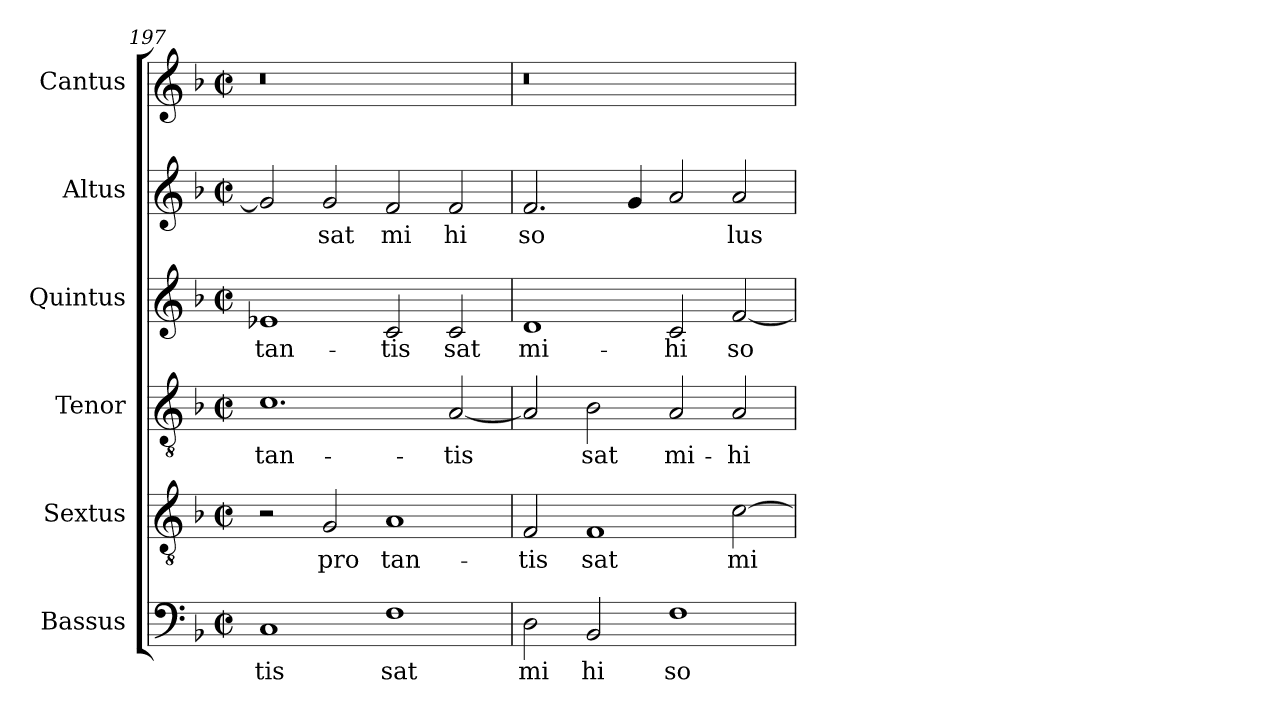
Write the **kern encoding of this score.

**kern	**text	**kern	**text	**kern	**text	**kern	**text	**kern	**text	**kern
*part6	*part6	*part5	*part5	*part4	*part4	*part3	*part3	*part2	*part2	*part1
*staff6	*staff6	*staff5	*staff5	*staff4	*staff4	*staff3	*staff3	*staff2	*staff2	*staff1
*I"Bassus	*	*I"Sextus	*	*I"Tenor	*	*I"Quintus	*	*I"Altus	*	*I"Cantus
*I'Bassus	*	*I'Sextus	*	*I'Tenor	*	*I'Quintus	*	*I'Altus	*	*I'Cantus
*clefF4	*	*clefGv2	*	*clefGv2	*	*clefG2	*	*clefG2	*	*clefG2
*k[b-]	*	*k[b-]	*	*k[b-]	*	*k[b-]	*	*k[b-]	*	*k[b-]
*F:	*	*F:	*	*F:	*	*F:	*	*F:	*	*F:
*M2/2	*	*M2/2	*	*M2/2	*	*M2/2	*	*M2/2	*	*M2/2
*met(c|)	*	*met(c|)	*	*met(c|)	*	*met(c|)	*	*met(c|)	*	*met(c|)
=197	=197	=197	=197	=197	=197	=197	=197	=197	=197	=197
!	!LO:LY:b:cj	!	!	!	!LO:LY:b:cj	!	!LO:LY:b:cj	!	!	!
1C	tis	2r	.	1.c	tan-	1e-X	tan-	2g/]	.	0r
!	!	!	!LO:LY:b:cj	!	!	!	!	!	!LO:LY:b:cj	!
.	.	2G/	pro	.	.	.	.	2g/	sat	.
!	!LO:LY:b:cj	!	!LO:LY:b:cj	!	!	!	!LO:LY:b:cj	!	!LO:LY:b:cj	!
1F	sat	1A	tan-	.	.	2c/	-tis	2f/	mi	.
!	!	!	!	!	!LO:LY:b:cj	!	!LO:LY:b:cj	!	!LO:LY:b:cj	!
.	.	.	.	[<2A/	-tis	2c/	sat	2f/	hi	.
=198	=198	=198	=198	=198	=198	=198	=198	=198	=198	=198
!	!LO:LY:b:cj	!	!LO:LY:b:cj	!	!	!	!LO:LY:b:cj	!	!LO:LY:b:cj	!
2D\	mi	2F/	-tis	2A/]	.	1d	mi-	2.f/	so	0r
!	!LO:LY:b:cj	!	!LO:LY:b:cj	!	!LO:LY:b:cj	!	!	!	!	!
2BB-/	hi	1F	sat	2B-\	sat	.	.	.	.	.
.	.	.	.	.	.	.	.	4g/	.	.
!	!LO:LY:b:cj	!	!	!	!LO:LY:b:cj	!	!LO:LY:b:cj	!	!	!
1F	so	.	.	2A/	mi-	2c/	-hi	2a/	.	.
!	!	!	!LO:LY:b	!	!LO:LY:b:cj	!	!LO:LY:b:cj	!	!LO:LY:b:cj	!
.	.	[>2c\	mi-	2A/	-hi	[<2f/	so-	2a/	lus	.
=	=	=	=	=	=	=	=	=	=	=
*-	*-	*-	*-	*-	*-	*-	*-	*-	*-	*-
